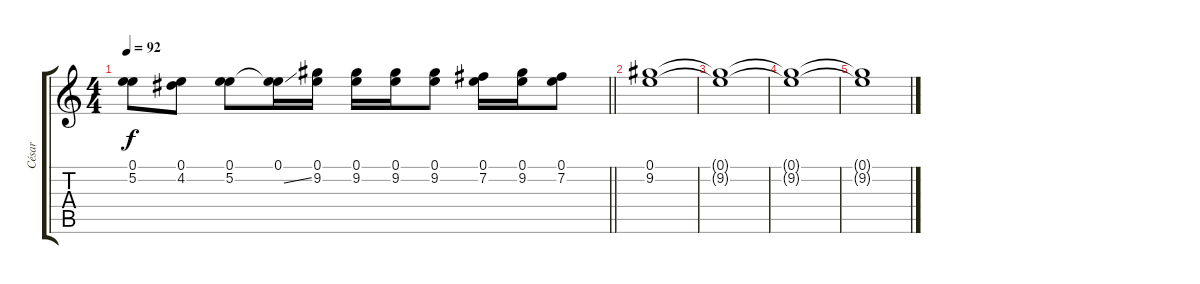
\track ("César" "César") {instrument distortionguitar}
\staff {score tabs}
\tuning (E4 B3 G3 D3 A2 E2) {hide}
\ts (4 4)
\tempo 92
\clef g2
\barLineRight lightlight
\ks c
(0.1 5.2).8{dy f} (0.1 4.2).8 (0.1 5.2).8 (0.1 5.2{ss t}).16 (0.1 9.2).16 (0.1 9.2).16 (0.1 9.2).16 (0.1 9.2).8 (0.1 7.2).16 (0.1 9.2).16 (0.1 7.2).8 |
(0.1 9.2).1{volume 0} |
(0.1{t} 9.2{t}).1 |
(0.1{t} 9.2{t}).1 |
(0.1{t} 9.2{t}).1
